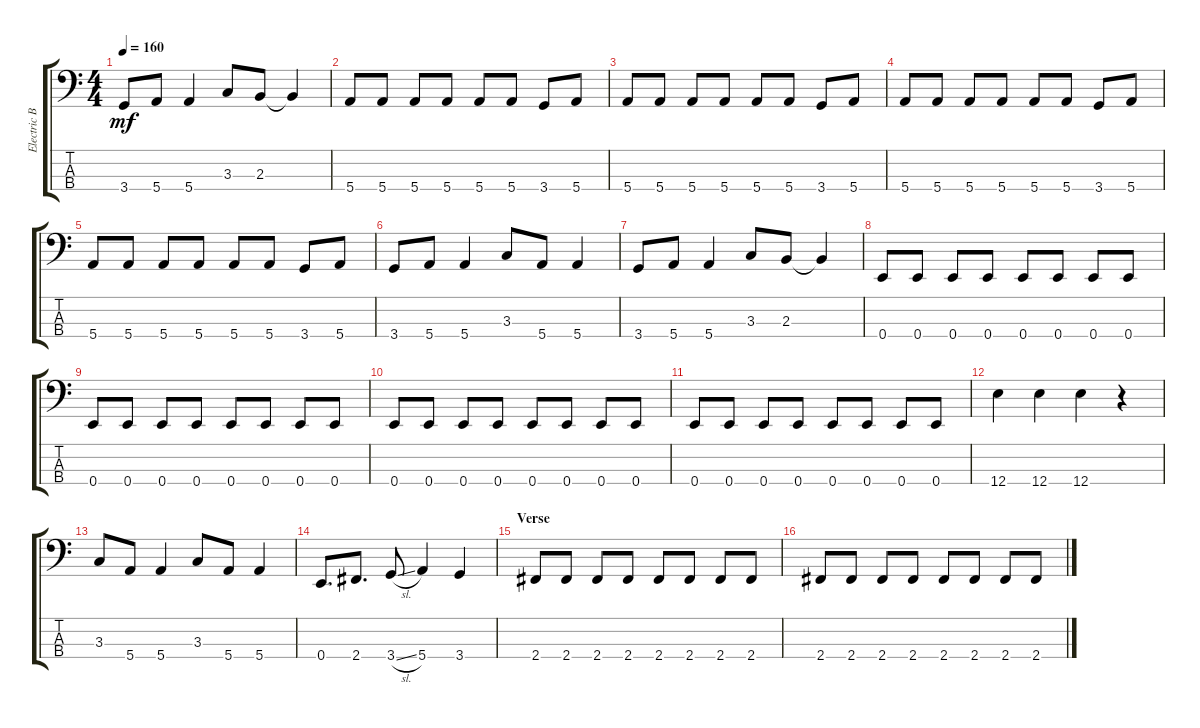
\track ("Electric Bass" "Electric B") {instrument electricbassfinger}
\staff {score tabs}
\tuning (G2 D2 A1 E1) {hide}
\ts (4 4)
\tempo 160
\clef f4
\ks c
3.4.8{dy mf} 5.4.8 5.4.4 3.3.8 2.3.8 2.3{t}.4 |
5.4.8 5.4.8 5.4.8 5.4.8 5.4.8 5.4.8 3.4.8 5.4.8 |
5.4.8 5.4.8 5.4.8 5.4.8 5.4.8 5.4.8 3.4.8 5.4.8 |
5.4.8 5.4.8 5.4.8 5.4.8 5.4.8 5.4.8 3.4.8 5.4.8 |
5.4.8 5.4.8 5.4.8 5.4.8 5.4.8 5.4.8 3.4.8 5.4.8 |
3.4.8 5.4.8 5.4.4 3.3.8 5.4.8 5.4.4 |
3.4.8 5.4.8 5.4.4 3.3.8 2.3.8 2.3{t}.4 |
0.4.8 0.4.8 0.4.8 0.4.8 0.4.8 0.4.8 0.4.8 0.4.8 |
0.4.8 0.4.8 0.4.8 0.4.8 0.4.8 0.4.8 0.4.8 0.4.8 |
0.4.8 0.4.8 0.4.8 0.4.8 0.4.8 0.4.8 0.4.8 0.4.8 |
0.4.8 0.4.8 0.4.8 0.4.8 0.4.8 0.4.8 0.4.8 0.4.8 |
12.4.4 12.4.4 12.4.4 r.4 |
3.3.8 5.4.8 5.4.4 3.3.8 5.4.8 5.4.4 |
0.4.8{d} 2.4.8{d} 3.4{sl}.8 5.4.4 3.4.4 |
\section ("" "Verse")
2.4.8 2.4.8 2.4.8 2.4.8 2.4.8 2.4.8 2.4.8 2.4.8 |
2.4.8 2.4.8 2.4.8 2.4.8 2.4.8 2.4.8 2.4.8 2.4.8
